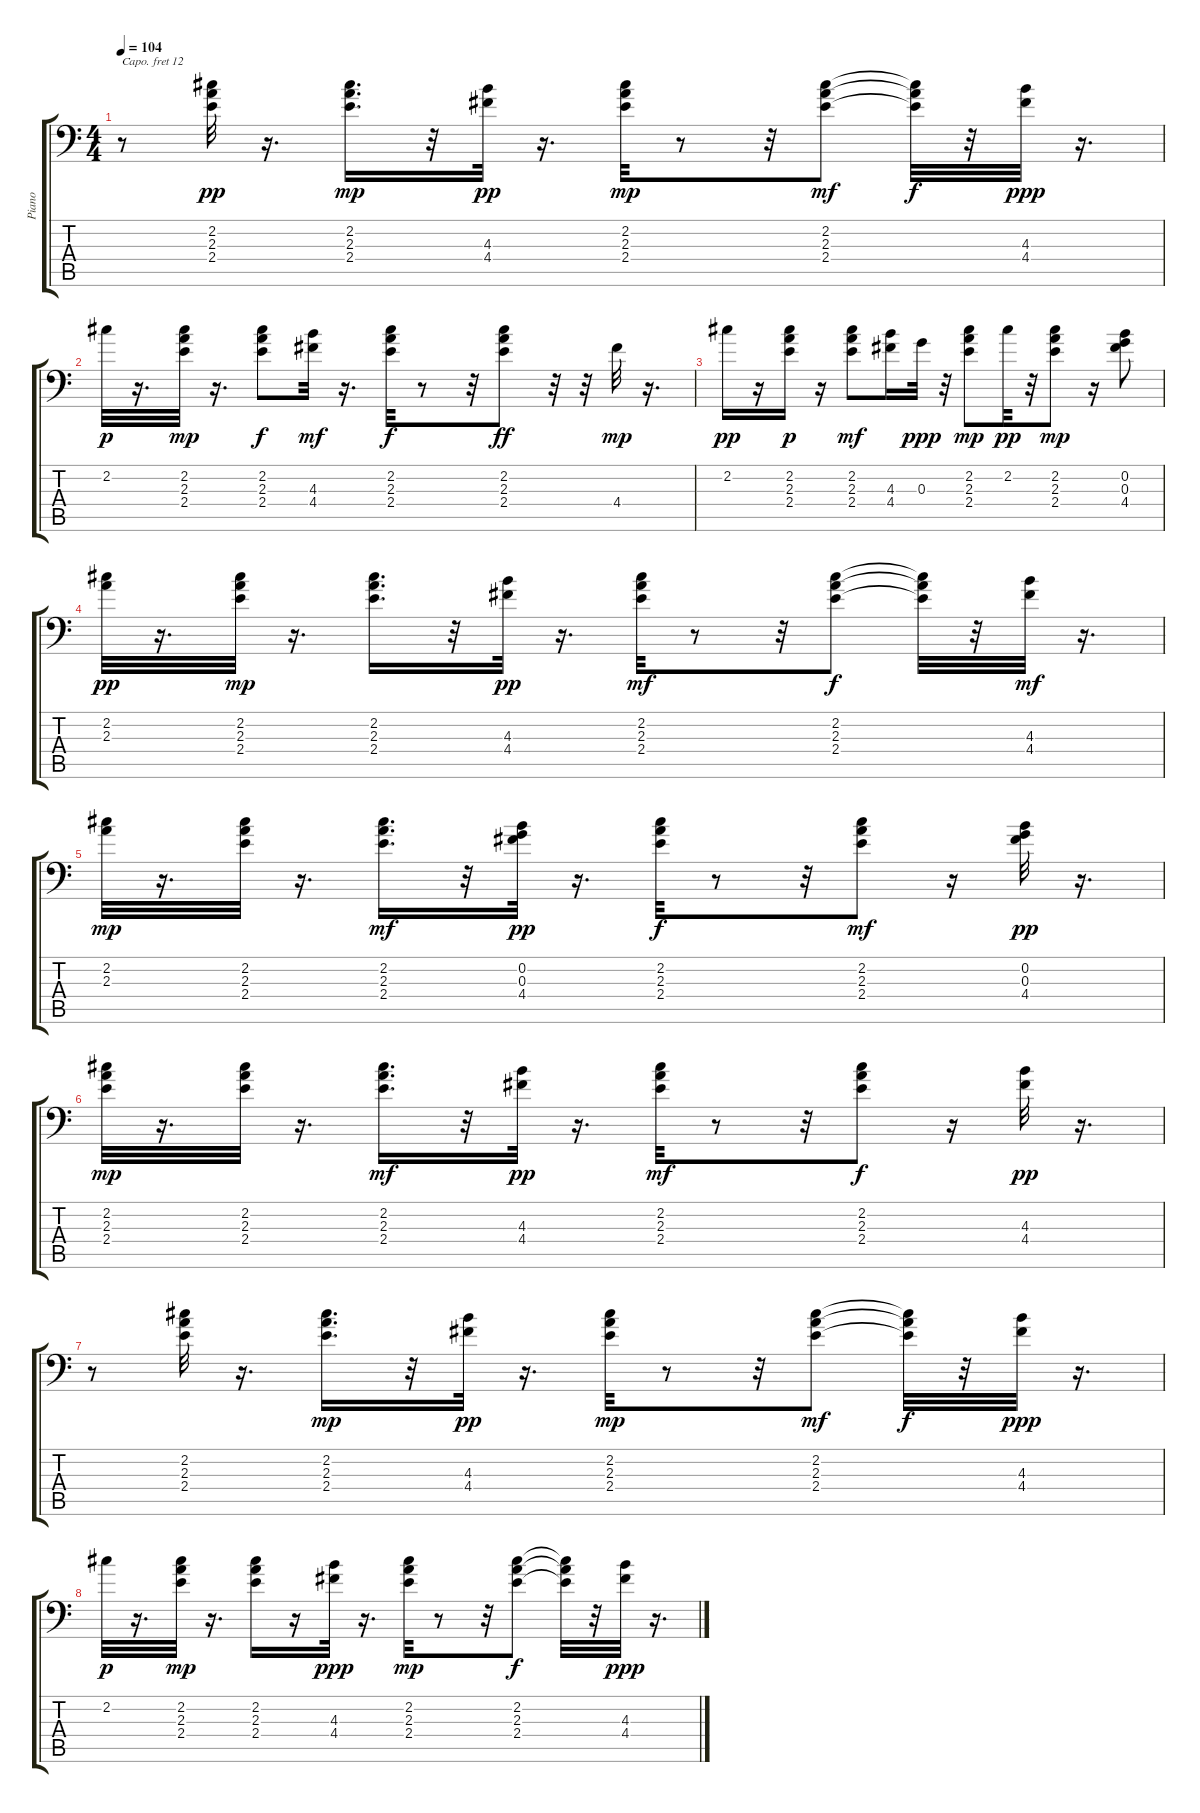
\track ("Piano" "Piano") {instrument acousticgrandpiano}
\staff {score tabs}
\capo 12
\tuning (E4 B3 G3 D3 A2 E1) {hide}
\ts (4 4)
\tempo 104
\clef f4
\ks c
r.8{dy ppp} (2.2 2.3 2.4).32{dy pp} r.16{d} (2.2 2.3 2.4).16{d dy mp} r.32 (4.3 4.4).32{dy pp} r.16{d} (2.2 2.3 2.4).32{dy mp} r.8 r.32 (2.2 2.3 2.4).8{dy mf} (2.2{t} 2.3{t} 2.4{t}).32{dy f} r.32 (4.3 4.4).32{dy ppp} r.16{d} |
2.2.32{dy p} r.16{d} (2.2 2.3 2.4).32{dy mp} r.16{d} (2.2 2.3 2.4).8{dy f} (4.3 4.4).32{dy mf} r.16{d} (2.2 2.3 2.4).32{dy f} r.8 r.32 (2.2 2.3 2.4).8{dy ff} r.32 r.32 4.4.32{dy mp} r.16{d} |
2.2.16{dy pp} r.16 (2.2 2.3 2.4).16{dy p} r.16 (2.2 2.3 2.4).8{dy mf} (4.3 4.4).16 0.3.32{dy ppp} r.32 (2.2 2.3 2.4).8{dy mp} 2.2.32{dy pp} r.32 (2.2 2.3 2.4).8{dy mp} r.16 (0.2 0.3 4.4).8 |
(2.2 2.3).32{dy pp} r.16{d} (2.2 2.3 2.4).32{dy mp} r.16{d} (2.2 2.3 2.4).16{d} r.32 (4.3 4.4).32{dy pp} r.16{d} (2.2 2.3 2.4).32{dy mf} r.8 r.32 (2.2 2.3 2.4).8{dy f} (2.2{t} 2.3{t} 2.4{t}).32 r.32 (4.3 4.4).32{dy mf} r.16{d} |
(2.2 2.3).32{dy mp} r.16{d} (2.2 2.3 2.4).32 r.16{d} (2.2 2.3 2.4).16{d dy mf} r.32 (0.2 0.3 4.4).32{dy pp} r.16{d} (2.2 2.3 2.4).32{dy f} r.8 r.32 (2.2 2.3 2.4).8{dy mf} r.16 (0.2 0.3 4.4).32{dy pp} r.16{d} |
(2.2 2.3 2.4).32{dy mp} r.16{d} (2.2 2.3 2.4).32 r.16{d} (2.2 2.3 2.4).16{d dy mf} r.32 (4.3 4.4).32{dy pp} r.16{d} (2.2 2.3 2.4).32{dy mf} r.8 r.32 (2.2 2.3 2.4).8{dy f} r.16 (4.3 4.4).32{dy pp} r.16{d} |
r.8 (2.2 2.3 2.4).32 r.16{d} (2.2 2.3 2.4).16{d dy mp} r.32 (4.3 4.4).32{dy pp} r.16{d} (2.2 2.3 2.4).32{dy mp} r.8 r.32 (2.2 2.3 2.4).8{dy mf} (2.2{t} 2.3{t} 2.4{t}).32{dy f} r.32 (4.3 4.4).32{dy ppp} r.16{d} |
2.2.32{dy p} r.16{d} (2.2 2.3 2.4).32{dy mp} r.16{d} (2.2 2.3 2.4).16 r.16 (4.3 4.4).32{dy ppp} r.16{d} (2.2 2.3 2.4).32{dy mp} r.8 r.32 (2.2 2.3 2.4).8{dy f} (2.2{t} 2.3{t} 2.4{t}).32 r.32 (4.3 4.4).32{dy ppp} r.16{d}
